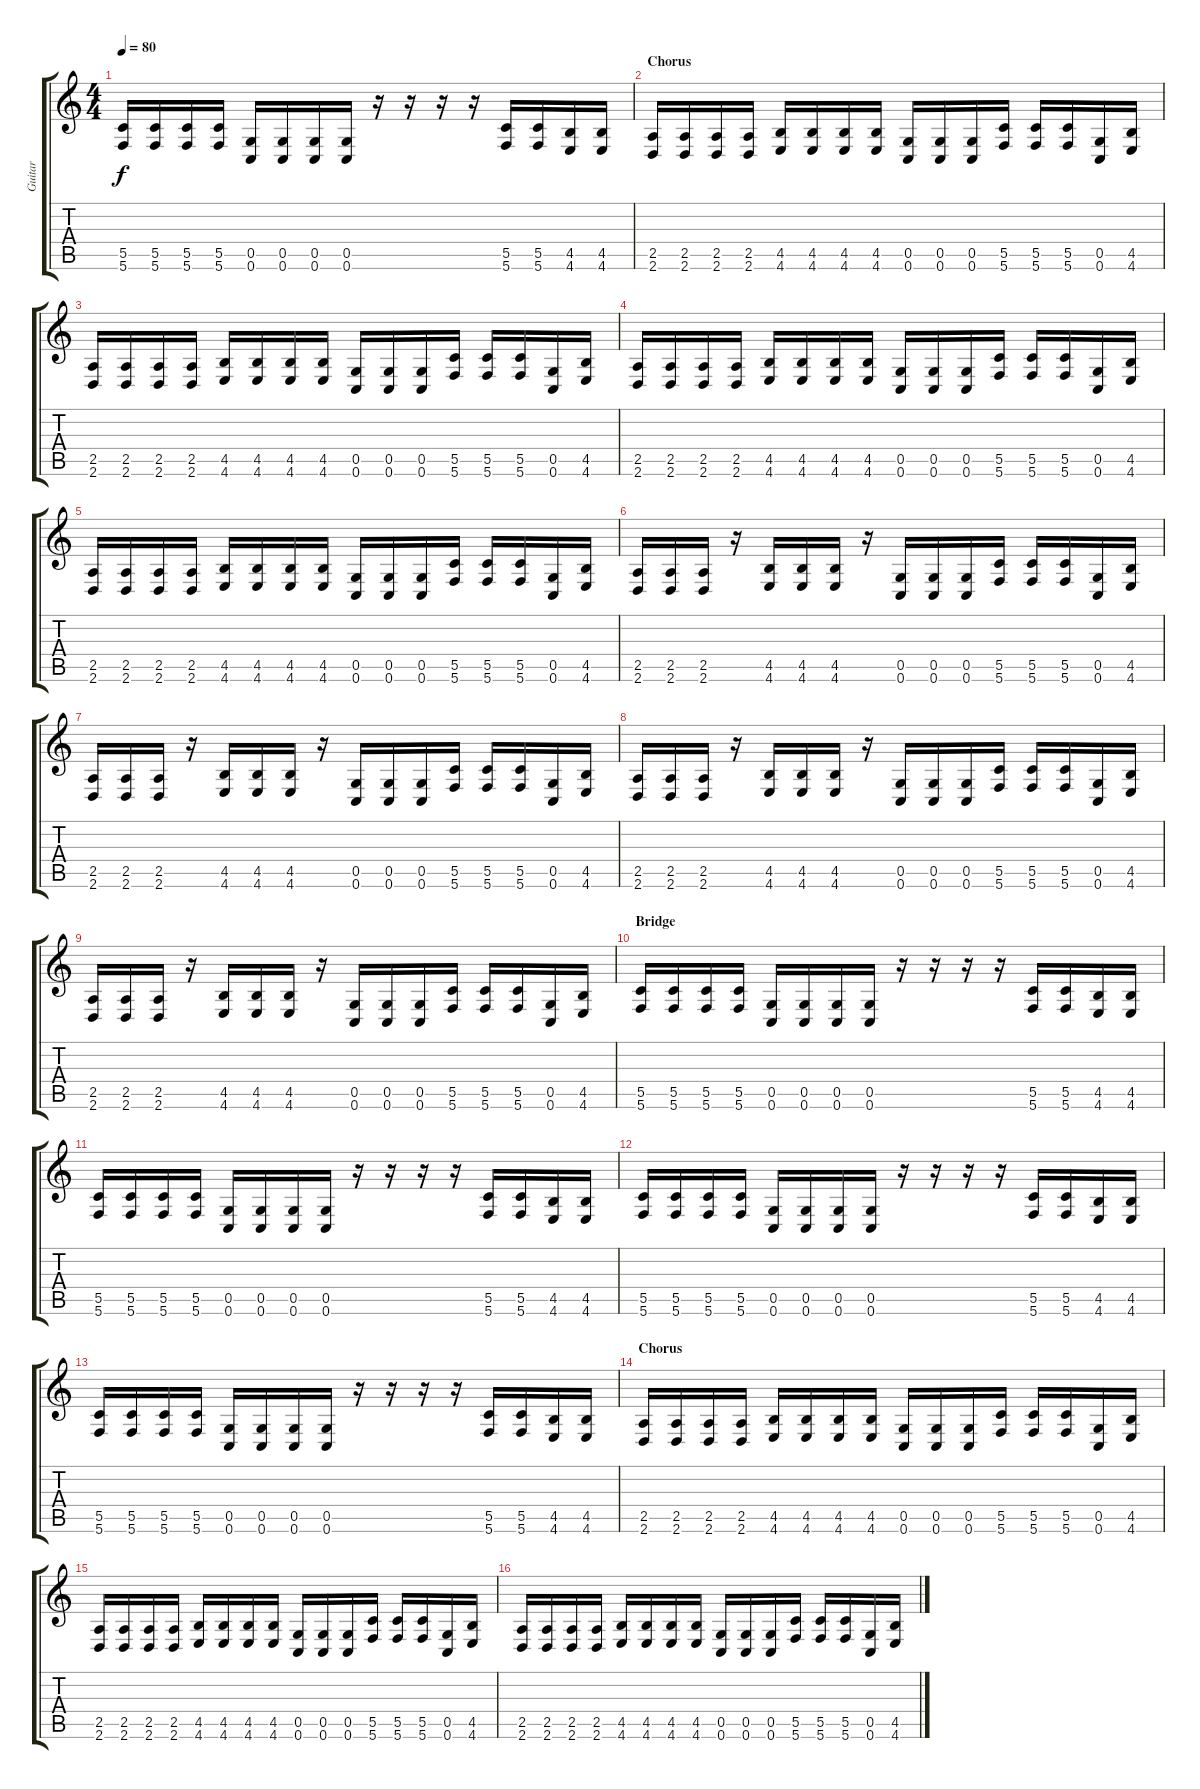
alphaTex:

\track ("Guitar" "Guitar") {instrument distortionguitar}
\staff {score tabs}
\tuning (D4 A3 F3 C3 G2 C2) {hide}
\ts (4 4)
\tempo 80
\clef g2
\ks c
(5.5 5.6).16{dy f} (5.5 5.6).16 (5.5 5.6).16 (5.5 5.6).16 (0.5 0.6).16 (0.5 0.6).16 (0.5 0.6).16 (0.5 0.6).16 r.16 r.16 r.16 r.16 (5.5 5.6).16 (5.5 5.6).16 (4.5 4.6).16 (4.5 4.6).16 |
\section ("" "Chorus")
(2.5 2.6).16 (2.5 2.6).16 (2.5 2.6).16 (2.5 2.6).16 (4.5 4.6).16 (4.5 4.6).16 (4.5 4.6).16 (4.5 4.6).16 (0.5 0.6).16 (0.5 0.6).16 (0.5 0.6).16 (5.5 5.6).16 (5.5 5.6).16 (5.5 5.6).16 (0.5 0.6).16 (4.5 4.6).16 |
(2.5 2.6).16 (2.5 2.6).16 (2.5 2.6).16 (2.5 2.6).16 (4.5 4.6).16 (4.5 4.6).16 (4.5 4.6).16 (4.5 4.6).16 (0.5 0.6).16 (0.5 0.6).16 (0.5 0.6).16 (5.5 5.6).16 (5.5 5.6).16 (5.5 5.6).16 (0.5 0.6).16 (4.5 4.6).16 |
(2.5 2.6).16 (2.5 2.6).16 (2.5 2.6).16 (2.5 2.6).16 (4.5 4.6).16 (4.5 4.6).16 (4.5 4.6).16 (4.5 4.6).16 (0.5 0.6).16 (0.5 0.6).16 (0.5 0.6).16 (5.5 5.6).16 (5.5 5.6).16 (5.5 5.6).16 (0.5 0.6).16 (4.5 4.6).16 |
(2.5 2.6).16 (2.5 2.6).16 (2.5 2.6).16 (2.5 2.6).16 (4.5 4.6).16 (4.5 4.6).16 (4.5 4.6).16 (4.5 4.6).16 (0.5 0.6).16 (0.5 0.6).16 (0.5 0.6).16 (5.5 5.6).16 (5.5 5.6).16 (5.5 5.6).16 (0.5 0.6).16 (4.5 4.6).16 |
(2.5 2.6).16 (2.5 2.6).16 (2.5 2.6).16 r.16 (4.5 4.6).16 (4.5 4.6).16 (4.5 4.6).16 r.16 (0.5 0.6).16 (0.5 0.6).16 (0.5 0.6).16 (5.5 5.6).16 (5.5 5.6).16 (5.5 5.6).16 (0.5 0.6).16 (4.5 4.6).16 |
(2.5 2.6).16 (2.5 2.6).16 (2.5 2.6).16 r.16 (4.5 4.6).16 (4.5 4.6).16 (4.5 4.6).16 r.16 (0.5 0.6).16 (0.5 0.6).16 (0.5 0.6).16 (5.5 5.6).16 (5.5 5.6).16 (5.5 5.6).16 (0.5 0.6).16 (4.5 4.6).16 |
(2.5 2.6).16 (2.5 2.6).16 (2.5 2.6).16 r.16 (4.5 4.6).16 (4.5 4.6).16 (4.5 4.6).16 r.16 (0.5 0.6).16 (0.5 0.6).16 (0.5 0.6).16 (5.5 5.6).16 (5.5 5.6).16 (5.5 5.6).16 (0.5 0.6).16 (4.5 4.6).16 |
(2.5 2.6).16 (2.5 2.6).16 (2.5 2.6).16 r.16 (4.5 4.6).16 (4.5 4.6).16 (4.5 4.6).16 r.16 (0.5 0.6).16 (0.5 0.6).16 (0.5 0.6).16 (5.5 5.6).16 (5.5 5.6).16 (5.5 5.6).16 (0.5 0.6).16 (4.5 4.6).16 |
\section ("" "Bridge")
(5.5 5.6).16 (5.5 5.6).16 (5.5 5.6).16 (5.5 5.6).16 (0.5 0.6).16 (0.5 0.6).16 (0.5 0.6).16 (0.5 0.6).16 r.16 r.16 r.16 r.16 (5.5 5.6).16 (5.5 5.6).16 (4.5 4.6).16 (4.5 4.6).16 |
(5.5 5.6).16 (5.5 5.6).16 (5.5 5.6).16 (5.5 5.6).16 (0.5 0.6).16 (0.5 0.6).16 (0.5 0.6).16 (0.5 0.6).16 r.16 r.16 r.16 r.16 (5.5 5.6).16 (5.5 5.6).16 (4.5 4.6).16 (4.5 4.6).16 |
(5.5 5.6).16 (5.5 5.6).16 (5.5 5.6).16 (5.5 5.6).16 (0.5 0.6).16 (0.5 0.6).16 (0.5 0.6).16 (0.5 0.6).16 r.16 r.16 r.16 r.16 (5.5 5.6).16 (5.5 5.6).16 (4.5 4.6).16 (4.5 4.6).16 |
(5.5 5.6).16 (5.5 5.6).16 (5.5 5.6).16 (5.5 5.6).16 (0.5 0.6).16 (0.5 0.6).16 (0.5 0.6).16 (0.5 0.6).16 r.16 r.16 r.16 r.16 (5.5 5.6).16 (5.5 5.6).16 (4.5 4.6).16 (4.5 4.6).16 |
\section ("" "Chorus")
(2.5 2.6).16 (2.5 2.6).16 (2.5 2.6).16 (2.5 2.6).16 (4.5 4.6).16 (4.5 4.6).16 (4.5 4.6).16 (4.5 4.6).16 (0.5 0.6).16 (0.5 0.6).16 (0.5 0.6).16 (5.5 5.6).16 (5.5 5.6).16 (5.5 5.6).16 (0.5 0.6).16 (4.5 4.6).16 |
(2.5 2.6).16 (2.5 2.6).16 (2.5 2.6).16 (2.5 2.6).16 (4.5 4.6).16 (4.5 4.6).16 (4.5 4.6).16 (4.5 4.6).16 (0.5 0.6).16 (0.5 0.6).16 (0.5 0.6).16 (5.5 5.6).16 (5.5 5.6).16 (5.5 5.6).16 (0.5 0.6).16 (4.5 4.6).16 |
(2.5 2.6).16 (2.5 2.6).16 (2.5 2.6).16 (2.5 2.6).16 (4.5 4.6).16 (4.5 4.6).16 (4.5 4.6).16 (4.5 4.6).16 (0.5 0.6).16 (0.5 0.6).16 (0.5 0.6).16 (5.5 5.6).16 (5.5 5.6).16 (5.5 5.6).16 (0.5 0.6).16 (4.5 4.6).16
